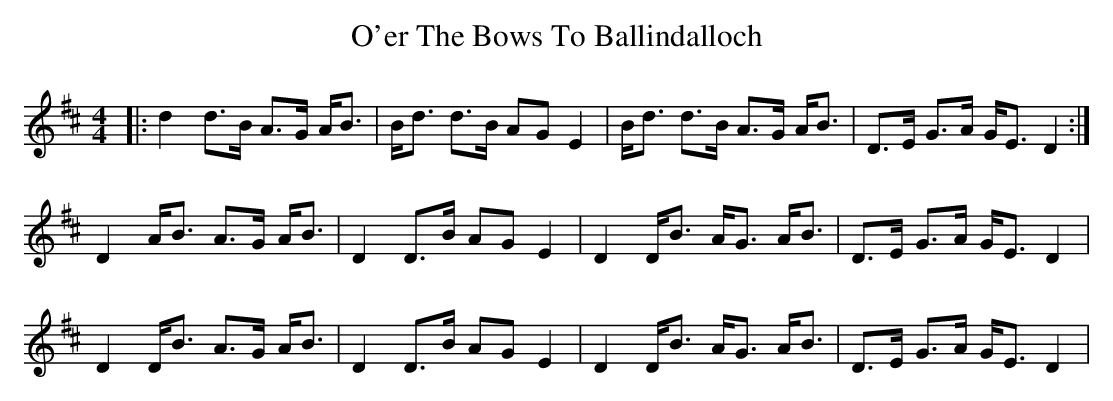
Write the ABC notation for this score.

X:1
T: O'er The Bows To Ballindalloch
M: 4/4
L: 1/8
K: Dmaj
|:d2 d>B A>G A<B|B<d d>B AG E2|B<d d>B A>G A<B|D>E G>A G<E D2:|
D2 A<B A>G A<B|D2 D>B AG E2|D2 D<B A<G A<B|D>E G>A G<E D2|
D2 D<B A>G A<B|D2 D>B AG E2|D2 D<B A<G A<B|D>E G>A G<E D2|
